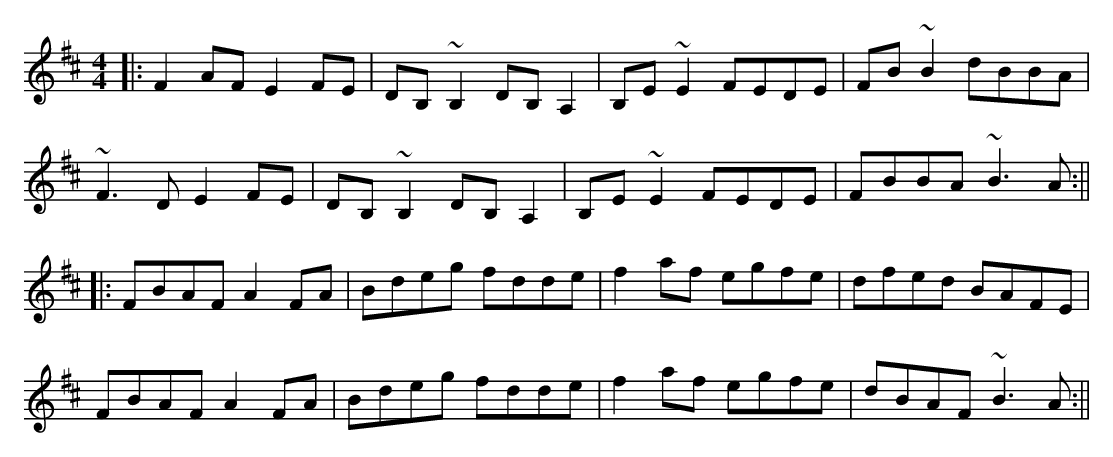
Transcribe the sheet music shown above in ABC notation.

X:1
M:4/4
K:Bmin
||:F2AF E2FE|DB,~B,2 DB,A,2|B,E~E2 FEDE|FB~B2 dBBA|
~F3D E2FE|DB,~B,2 DB,A,2|B,E~E2 FEDE|FBBA ~B3A:||
||:FBAF A2FA|Bdeg fdde|f2af egfe|dfed BAFE|
FBAF A2FA|Bdeg fdde|f2af egfe|dBAF ~B3A:||
